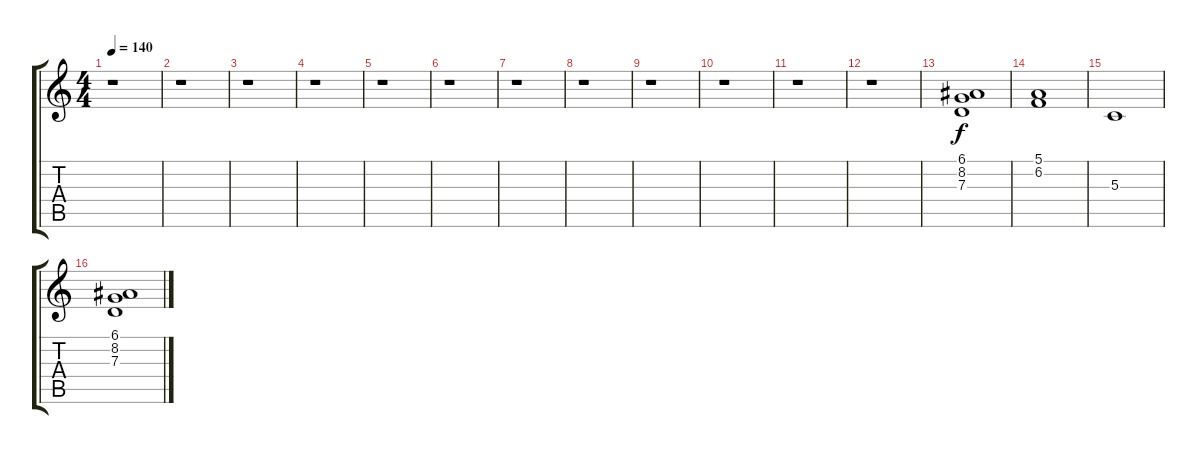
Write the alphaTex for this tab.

\track "" {instrument synthstrings1}
\staff {score tabs}
\tuning (E4 B3 G3 D3 A2 E2) {hide}
\ts (4 4)
\tempo 140
\clef g2
\ks c
r.1{dy f} |
r.1 |
r.1 |
r.1 |
r.1 |
r.1 |
r.1 |
r.1 |
r.1 |
r.1 |
r.1 |
r.1 |
(6.1 8.2 7.3).1{volume 6 balance 8 instrument stringensemble2} |
(5.1 6.2).1 |
5.3.1 |
(6.1 8.2 7.3).1
